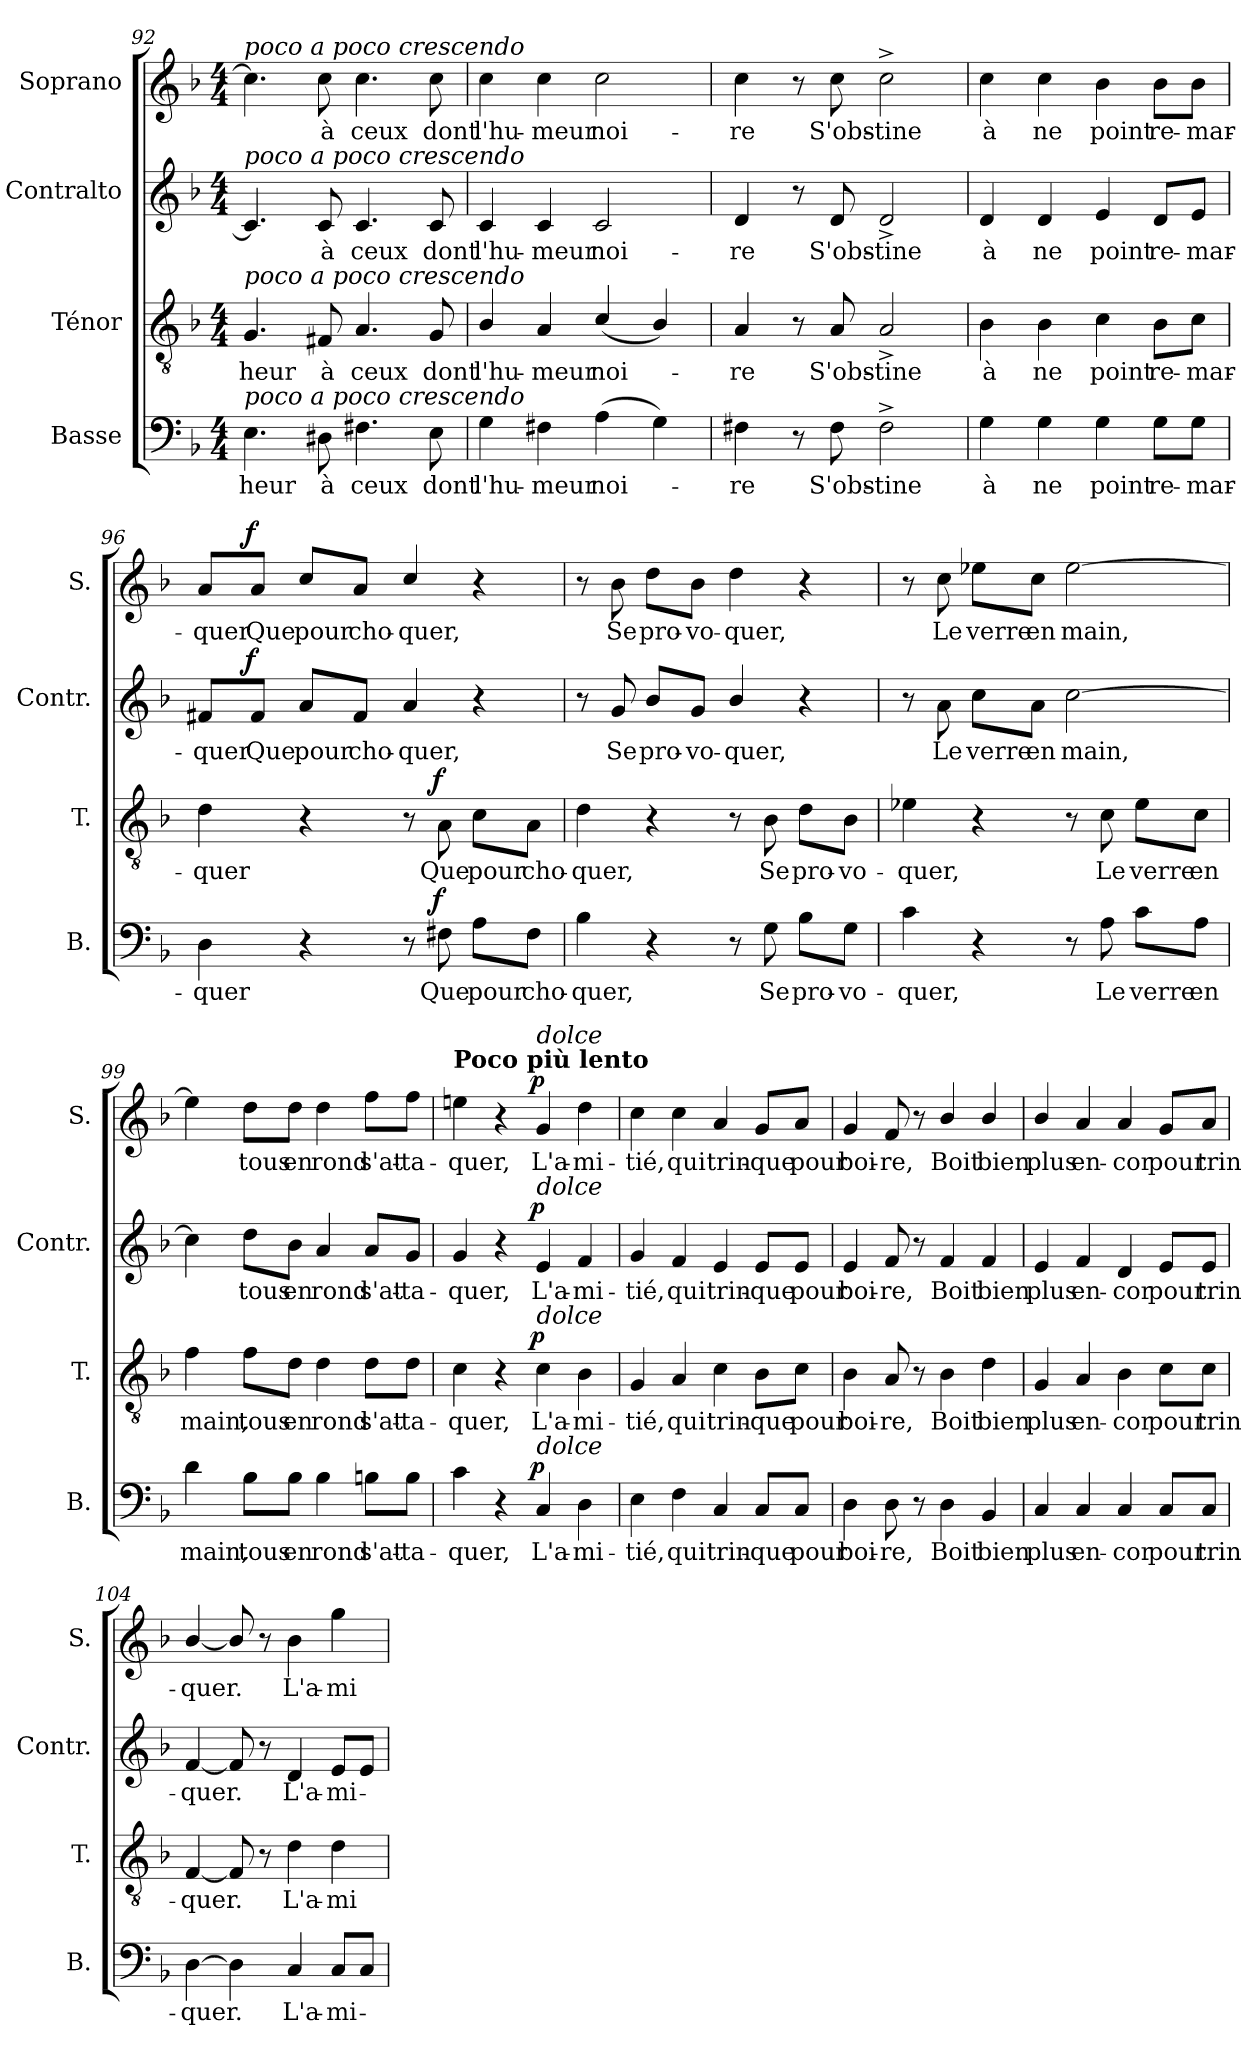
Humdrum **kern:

**kern	**text	**dynam	**kern	**text	**dynam	**kern	**text	**dynam	**kern	**text	**dynam
*part4	*part4	*part4	*part3	*part3	*part3	*part2	*part2	*part2	*part1	*part1	*part1
*staff4	*staff4	*staff4	*staff3	*staff3	*staff3	*staff2	*staff2	*staff2	*staff1	*staff1	*staff1
*I"Basse	*	*	*I"Ténor	*	*	*I"Contralto	*	*	*I"Soprano	*	*
*I'B.	*	*	*I'T.	*	*	*I'Contr.	*	*	*I'S.	*	*
!!LO:PB:g=z
*clefF4	*	*	*clefGv2	*	*	*clefG2	*	*	*clefG2	*	*
*k[b-]	*	*	*k[b-]	*	*	*k[b-]	*	*	*k[b-]	*	*
*F:	*	*	*F:	*	*	*F:	*	*	*F:	*	*
*M4/4	*	*	*M4/4	*	*	*M4/4	*	*	*M4/4	*	*
=92	=92	=92	=92	=92	=92	=92	=92	=92	=92	=92	=92
!	!	!	!	!	!	!	!	!	!LO:TX:a:i:t=poco a poco crescendo	!	!
!	!	!	!	!	!	!LO:TX:a:i:t=poco a poco crescendo	!	!	!	!	!
!	!	!	!LO:TX:a:i:t=poco a poco crescendo	!	!	!	!	!	!	!	!
!LO:TX:a:i:t=poco a poco crescendo	!	!	!	!	!	!	!	!	!	!	!
4.E\	-heur	.	4.G/	-heur	.	4.c/]	.	.	4.cc\]	.	.
8D#X\	à	.	8F#X/	à	.	8c/	à	.	8cc\	à	.
4.F#X\	ceux	.	4.A/	ceux	.	4.c/	ceux	.	4.cc\	ceux	.
8E\	dont	.	8G/	dont	.	8c/	dont	.	8cc\	dont	.
=93	=93	=93	=93	=93	=93	=93	=93	=93	=93	=93	=93
4G\	l'hu-	.	4B-/	l'hu-	.	4c/	l'hu-	.	4cc\	l'hu-	.
4F#X\	-meur	.	4A/	-meur	.	4c/	-meur	.	4cc\	-meur	.
(>4A\	noi-	.	(<4c/	noi-	.	2c/	noi-	.	2cc\	noi-	.
4G\)	.	.	4B-/)	.	.	.	.	.	.	.	.
=94	=94	=94	=94	=94	=94	=94	=94	=94	=94	=94	=94
4F#X\	-re	.	4A/	-re	.	4d/	-re	.	4cc\	-re	.
8r	.	.	8r	.	.	8r	.	.	8r	.	.
8F#\	S'obs-	.	8A/	S'obs-	.	8d/	S'obs-	.	8cc\	S'obs-	.
2F#^>\	-tine	.	2A^>/	-tine	.	2d^>/	-tine	.	2cc^>\	-tine	.
=95	=95	=95	=95	=95	=95	=95	=95	=95	=95	=95	=95
4G\	à	.	4B-\	à	.	4d/	à	.	4cc\	à	.
4G\	ne	.	4B-\	ne	.	4d/	ne	.	4cc\	ne	.
4G\	point	.	4c\	point	.	4e/	point	.	4b-\	point	.
8G\L	re-	.	8B-\L	re-	.	8d/L	re-	.	8b-\L	re-	.
8G\J	-mar-	.	8c\J	-mar-	.	8e/J	-mar-	.	8b-\J	-mar-	.
!!LO:LB:g=z
=96	=96	=96	=96	=96	=96	=96	=96	=96	=96	=96	=96
4D\	-quer	.	4d\	-quer	.	8f#X/L	-quer	.	8a/L	-quer	.
!	!	!	!	!	!	!	!	!LO:DY:a:cj	!	!	!LO:DY:a:cj
.	.	.	.	.	.	8f#/J	Que	f	8a/J	Que	f
4r	.	.	4r	.	.	8a/L	pour	.	8cc/L	pour	.
.	.	.	.	.	.	8f#/J	cho-	.	8a/J	cho-	.
8r	.	.	8r	.	.	4a/	-quer,	.	4cc/	-quer,	.
!	!	!LO:DY:a:cj	!	!	!LO:DY:b:cj	!	!	!	!	!	!
8F#X\	Que	f	8A\	Que	f	.	.	.	.	.	.
8A\L	pour	.	8c\L	pour	.	4r	.	.	4r	.	.
8F#\J	cho-	.	8A\J	cho-	.	.	.	.	.	.	.
=97	=97	=97	=97	=97	=97	=97	=97	=97	=97	=97	=97
4B-\	-quer,	.	4d\	-quer,	.	8r	.	.	8r	.	.
.	.	.	.	.	.	8g/	Se	.	8b-\	Se	.
4r	.	.	4r	.	.	8b-/L	pro-	.	8dd\L	pro-	.
.	.	.	.	.	.	8g/J	-vo-	.	8b-\J	-vo-	.
8r	.	.	8r	.	.	4b-/	-quer,	.	4dd\	-quer,	.
8G\	Se	.	8B-\	Se	.	.	.	.	.	.	.
8B-\L	pro-	.	8d\L	pro-	.	4r	.	.	4r	.	.
8G\J	-vo-	.	8B-\J	-vo-	.	.	.	.	.	.	.
=98	=98	=98	=98	=98	=98	=98	=98	=98	=98	=98	=98
4c\	quer,	.	4e-X\	-quer,	.	8r	.	.	8r	.	.
.	.	.	.	.	.	8a\	Le	.	8cc\	Le	.
4r	.	.	4r	.	.	8cc\L	verre	.	8ee-X\L	verre	.
.	.	.	.	.	.	8a\J	en	.	8cc\J	en	.
8r	.	.	8r	.	.	[2cc\	main,	.	[2ee-\	main,	.
8A\	Le	.	8c\	Le	.	.	.	.	.	.	.
8c\L	verre	.	8e-\L	verre	.	.	.	.	.	.	.
8A\J	en	.	8c\J	en	.	.	.	.	.	.	.
!!LO:LB:g=z
=99	=99	=99	=99	=99	=99	=99	=99	=99	=99	=99	=99
4d\	main,	.	4f\	main,	.	4cc\]	.	.	4ee-\]	.	.
8B-\L	tous	.	8f\L	tous	.	8dd\L	tous	.	8dd\L	tous	.
8B-\J	en	.	8d\J	en	.	8b-\J	en	.	8dd\J	en	.
4B-\	rond	.	4d\	rond	.	4a/	rond	.	4dd\	rond	.
8Bn\L	s'at-	.	8d\L	s'at-	.	8a/L	s'at-	.	8ff\L	s'at-	.
8B\J	-ta-	.	8d\J	-ta-	.	8g/J	-ta-	.	8ff\J	-ta-	.
=100	=100	=100	=100	=100	=100	=100	=100	=100	=100	=100	=100
!	!	!	!	!	!	!	!	!	!LO:TX:a:B:t=Poco più lento	!	!
4c\	-quer,	.	4c\	-quer,	.	4g/	-quer,	.	4een\	-quer,	.
4r	.	.	4r	.	.	4r	.	.	4r	.	.
!	!	!	!	!	!	!	!	!	!LO:TX:a:i:t=dolce	!	!
!	!	!	!	!	!	!LO:TX:a:i:t=dolce	!	!	!	!	!
!	!	!	!LO:TX:a:i:t=dolce	!	!	!	!	!	!	!	!
!LO:TX:a:i:t=dolce	!	!	!	!	!	!	!	!	!	!	!
!	!	!LO:DY:a:cj	!	!	!LO:DY:a:cj	!	!	!LO:DY:a:cj	!	!	!LO:DY:a:cj
4C/	L'a-	p	4c\	L'a-	p	4e/	L'a-	p	4g/	L'a-	p
4D\	-mi-	.	4B-\	-mi-	.	4f/	-mi-	.	4dd\	-mi-	.
=101	=101	=101	=101	=101	=101	=101	=101	=101	=101	=101	=101
4E\	-tié,	.	4G/	-tié,	.	4g/	-tié,	.	4cc\	-tié,	.
4F\	qui	.	4A/	qui	.	4f/	qui	.	4cc\	qui	.
4C/	trin-	.	4c\	trin-	.	4e/	trin-	.	4a/	trin-	.
8C/L	-que	.	8B-\L	-que	.	8e/L	-que	.	8g/L	-que	.
8C/J	pour	.	8c\J	pour	.	8e/J	pour	.	8a/J	pour	.
!!LO:PB:g=z
=102	=102	=102	=102	=102	=102	=102	=102	=102	=102	=102	=102
4D\	boi-	.	4B-\	boi-	.	4e/	boi-	.	4g/	boi-	.
8D\	-re,	.	8A/	-re,	.	8f/	-re,	.	8f/	-re,	.
8r	.	.	8r	.	.	8r	.	.	8r	.	.
4D\	Boit	.	4B-\	Boit	.	4f/	Boit	.	4b-/	Boit	.
4BB-/	bien	.	4d\	bien	.	4f/	bien	.	4b-/	bien	.
=103	=103	=103	=103	=103	=103	=103	=103	=103	=103	=103	=103
4C/	plus	.	4G/	plus	.	4e/	plus	.	4b-/	plus	.
4C/	en-	.	4A/	en-	.	4f/	en-	.	4a/	en-	.
4C/	-cor	.	4B-\	-cor	.	4d/	-cor	.	4a/	-cor	.
8C/L	pour	.	8c\L	pour	.	8e/L	pour	.	8g/L	pour	.
8C/J	trin-	.	8c\J	trin-	.	8e/J	trin-	.	8a/J	trin-	.
=104	=104	=104	=104	=104	=104	=104	=104	=104	=104	=104	=104
[4D\	-quer.	.	[4F/	-quer.	.	[4f/	-quer.	.	[4b-/	-quer.	.
4D\]	.	.	8F/]	.	.	8f/]	.	.	8b-/]	.	.
.	.	.	8r	.	.	8r	.	.	8r	.	.
4C/	L'a-	.	4d\	L'a-	.	4d/	L'a-	.	4b-\	L'a-	.
8C/L	-mi-	.	4d\	-mi-	.	8e/L	-mi-	.	4gg\	-mi-	.
8C/J	.	.	.	.	.	8e/J	.	.	.	.	.
=	=	=	=	=	=	=	=	=	=	=	=
*-	*-	*-	*-	*-	*-	*-	*-	*-	*-	*-	*-
